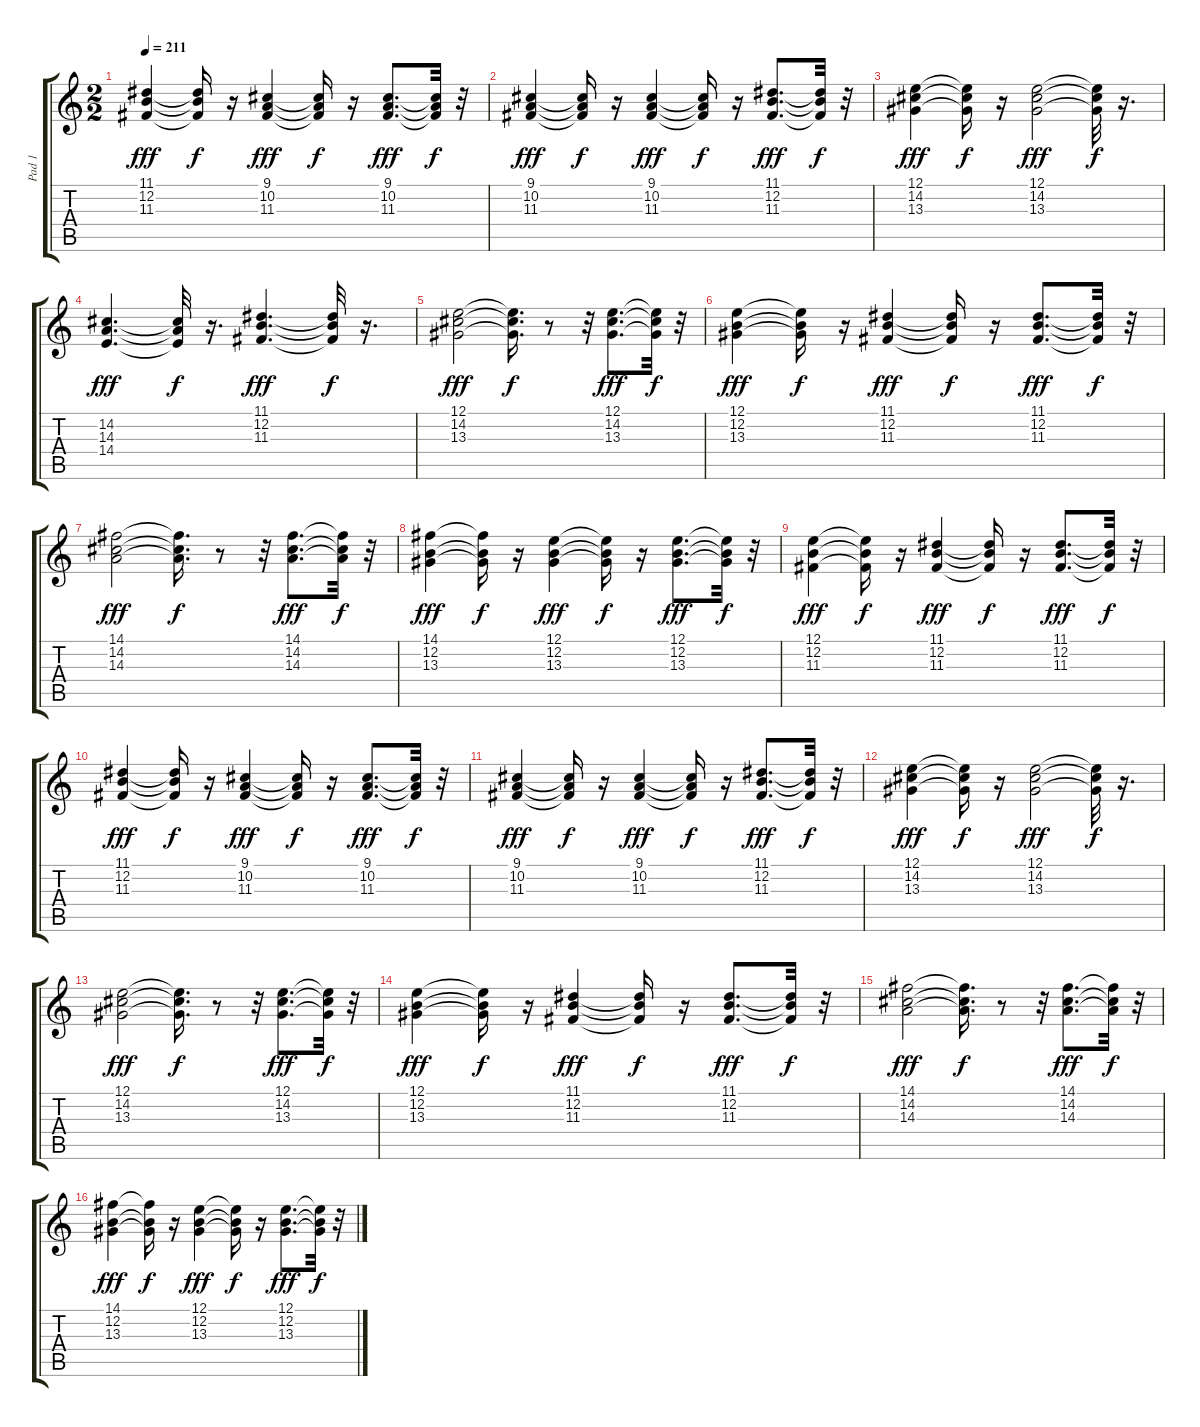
\track ("Pad 1" "Pad 1") {instrument pad1newage}
\staff {score tabs}
\tuning (E4 B3 G3 D3 A2 E2) {hide}
\ts (2 2)
\tempo 211
\clef g2
\ks c
(11.1 12.2 11.3).4{dy fff} (11.1{t} 12.2{t} 11.3{t}).16{dy f} r.16 (9.1 10.2 11.3).4{dy fff} (9.1{t} 10.2{t} 11.3{t}).16{dy f} r.16 (9.1 10.2 11.3).8{d dy fff} (9.1{t} 10.2{t} 11.3{t}).32{dy f} r.32 |
(9.1 10.2 11.3).4{dy fff} (9.1{t} 10.2{t} 11.3{t}).16{dy f} r.16 (9.1 10.2 11.3).4{dy fff} (9.1{t} 10.2{t} 11.3{t}).16{dy f} r.16 (11.1 12.2 11.3).8{d dy fff} (11.1{t} 12.2{t} 11.3{t}).32{dy f} r.32 |
(12.1 14.2 13.3).4{dy fff} (12.1{t} 14.2{t} 13.3{t}).16{dy f} r.16 (12.1 14.2 13.3).2{dy fff} (12.1{t} 14.2{t} 13.3{t}).32{dy f} r.16{d} |
(14.2 14.3 14.4).4{d dy fff} (14.2{t} 14.3{t} 14.4{t}).32{dy f} r.16{d} (11.1 12.2 11.3).4{d dy fff} (11.1{t} 12.2{t} 11.3{t}).32{dy f} r.16{d} |
(12.1 14.2 13.3).2{dy fff} (12.1{t} 14.2{t} 13.3{t}).16{d dy f} r.8 r.32 (12.1 14.2 13.3).8{d dy fff} (12.1{t} 14.2{t} 13.3{t}).32{dy f} r.32 |
(12.1 12.2 13.3).4{dy fff} (12.1{t} 12.2{t} 13.3{t}).16{dy f} r.16 (11.1 12.2 11.3).4{dy fff} (11.1{t} 12.2{t} 11.3{t}).16{dy f} r.16 (11.1 12.2 11.3).8{d dy fff} (11.1{t} 12.2{t} 11.3{t}).32{dy f} r.32 |
(14.1 14.2 14.3).2{dy fff} (14.1{t} 14.2{t} 14.3{t}).16{d dy f} r.8 r.32 (14.1 14.2 14.3).8{d dy fff} (14.1{t} 14.2{t} 14.3{t}).32{dy f} r.32 |
(14.1 12.2 13.3).4{dy fff} (14.1{t} 12.2{t} 13.3{t}).16{dy f} r.16 (12.1 12.2 13.3).4{dy fff} (12.1{t} 12.2{t} 13.3{t}).16{dy f} r.16 (12.1 12.2 13.3).8{d dy fff} (12.1{t} 12.2{t} 13.3{t}).32{dy f} r.32 |
(12.1 12.2 11.3).4{dy fff} (12.1{t} 12.2{t} 11.3{t}).16{dy f} r.16 (11.1 12.2 11.3).4{dy fff} (11.1{t} 12.2{t} 11.3{t}).16{dy f} r.16 (11.1 12.2 11.3).8{d dy fff} (11.1{t} 12.2{t} 11.3{t}).32{dy f} r.32 |
(11.1 12.2 11.3).4{dy fff} (11.1{t} 12.2{t} 11.3{t}).16{dy f} r.16 (9.1 10.2 11.3).4{dy fff} (9.1{t} 10.2{t} 11.3{t}).16{dy f} r.16 (9.1 10.2 11.3).8{d dy fff} (9.1{t} 10.2{t} 11.3{t}).32{dy f} r.32 |
(9.1 10.2 11.3).4{dy fff} (9.1{t} 10.2{t} 11.3{t}).16{dy f} r.16 (9.1 10.2 11.3).4{dy fff} (9.1{t} 10.2{t} 11.3{t}).16{dy f} r.16 (11.1 12.2 11.3).8{d dy fff} (11.1{t} 12.2{t} 11.3{t}).32{dy f} r.32 |
(12.1 14.2 13.3).4{dy fff} (12.1{t} 14.2{t} 13.3{t}).16{dy f} r.16 (12.1 14.2 13.3).2{dy fff} (12.1{t} 14.2{t} 13.3{t}).32{dy f} r.16{d} |
(12.1 14.2 13.3).2{dy fff} (12.1{t} 14.2{t} 13.3{t}).16{d dy f} r.8 r.32 (12.1 14.2 13.3).8{d dy fff} (12.1{t} 14.2{t} 13.3{t}).32{dy f} r.32 |
(12.1 12.2 13.3).4{dy fff} (12.1{t} 12.2{t} 13.3{t}).16{dy f} r.16 (11.1 12.2 11.3).4{dy fff} (11.1{t} 12.2{t} 11.3{t}).16{dy f} r.16 (11.1 12.2 11.3).8{d dy fff} (11.1{t} 12.2{t} 11.3{t}).32{dy f} r.32 |
(14.1 14.2 14.3).2{dy fff} (14.1{t} 14.2{t} 14.3{t}).16{d dy f} r.8 r.32 (14.1 14.2 14.3).8{d dy fff} (14.1{t} 14.2{t} 14.3{t}).32{dy f} r.32 |
(14.1 12.2 13.3).4{dy fff} (14.1{t} 12.2{t} 13.3{t}).16{dy f} r.16 (12.1 12.2 13.3).4{dy fff} (12.1{t} 12.2{t} 13.3{t}).16{dy f} r.16 (12.1 12.2 13.3).8{d dy fff} (12.1{t} 12.2{t} 13.3{t}).32{dy f} r.32
